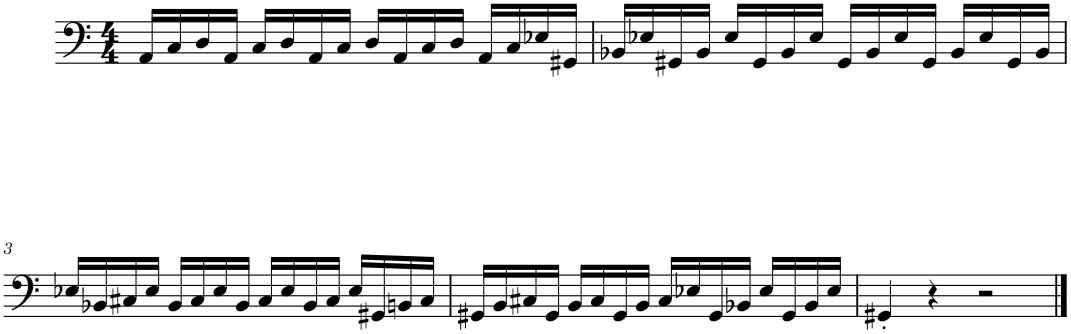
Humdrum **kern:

**kern
*part1
*staff1
*I"Piano, E-Piano Basic
*I'Pno.
*clefF4
*k[]
*M4/4
=1
16AA/LL
16C/
16D/
16AA/JJ
16C/LL
16D/
16AA/
16C/JJ
16D/LL
16AA/
16C/
16D/JJ
16AA/LL
16C/
16E-X/
16GG#X/JJ
=2
16BB-X/LL
16E-X/
16GG#X/
16BB-/JJ
16E-/LL
16GG#/
16BB-/
16E-/JJ
16GG#/LL
16BB-/
16E-/
16GG#/JJ
16BB-/LL
16E-/
16GG#/
16BB-/JJ
!!LO:LB:g=z
=3
16E-X/LL
16BB-X/
16C#X/
16E-/JJ
16BB-/LL
16C#/
16E-/
16BB-/JJ
16C#/LL
16E-/
16BB-/
16C#/JJ
16E-/LL
16GG#X/
16BBn/
16C#/JJ
=4
16GG#X/LL
16BB/
16C#X/
16GG#/JJ
16BB/LL
16C#/
16GG#/
16BB/JJ
16C#/LL
16E-X/
16GG#/
16BB-X/JJ
16E-/LL
16GG#/
16BB-/
16E-/JJ
=5
4GG#X'/
4r
2r
==
*-
